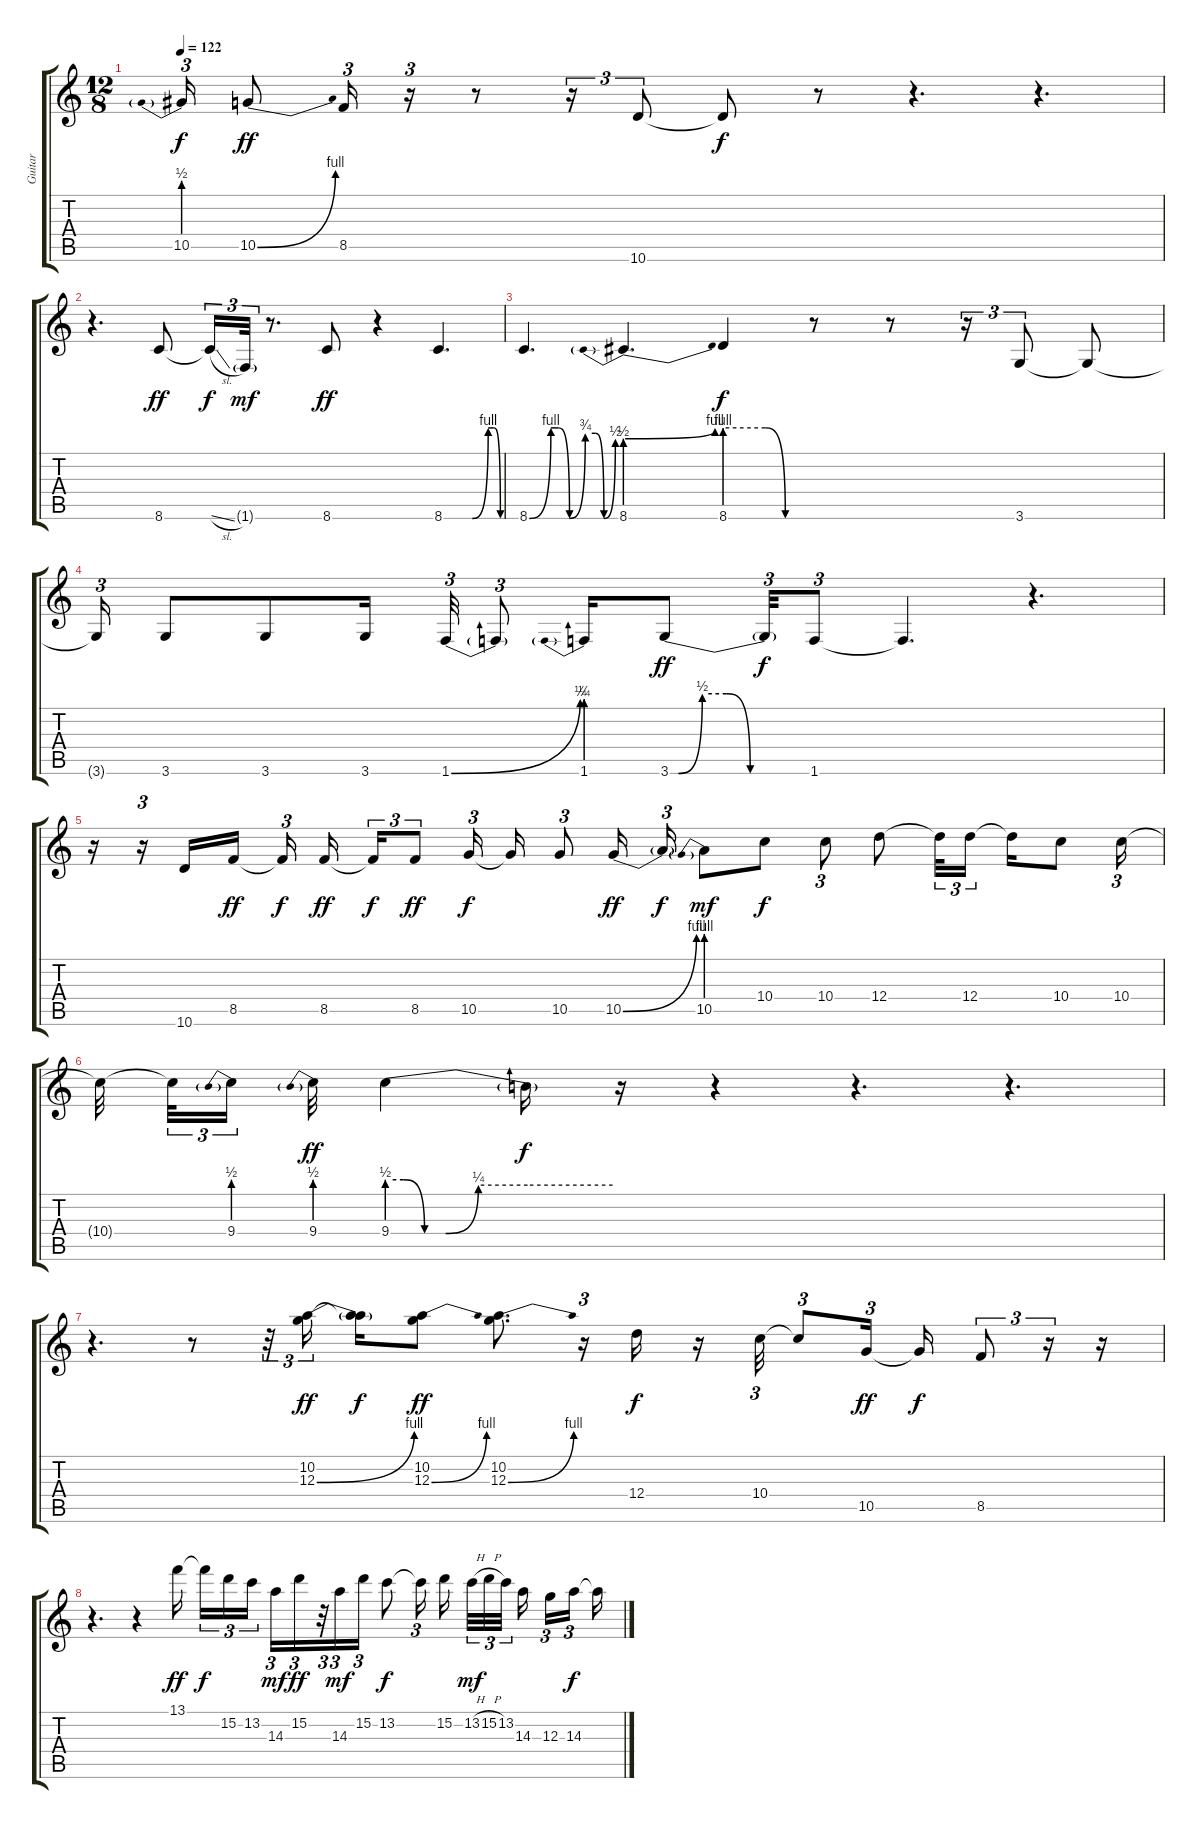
\track ("Guitar" "Guitar") {instrument overdrivenguitar}
\staff {score tabs}
\tuning (E4 B3 G3 D3 A2 E2) {hide}
\ts (12 8)
\tempo 122
\clef g2
\ks c
10.5{be (prebend 0 2 60 2) t}.16{tu (3 2) dy f} 10.5{be (bend 0 0 60 4)}.8{dy ff} 8.5.16{tu (3 2)} r.16{tu (3 2)} r.8 r.16{tu (3 2)} 10.6.8{tu (3 2)} 10.6{t}.8{dy f} r.8 r.4{d} r.4{d} |
r.4{d} 8.6.8{dy ff} 8.6{sl t}.16{tu (3 2) dy f} 1.6{g}.32{tu (3 2) dy mf} r.8{d} 8.6.8{dy ff} r.4 8.6{be (custom 0 0 30 0 47 4 53 4 60 0)}.4{d} |
8.6{be (custom 0 0 15 4 20 4 28 0 39 3 46 3 52 0 60 2)}.4{d} 8.6{be (prebendbend 0 2 60 4)}.4{d} 8.6{be (custom 0 4 30 4 45 0 60 0)}.4{dy f} r.8 r.8 r.16{tu (3 2)} 3.6.8{tu (3 2)} 3.6{t}.8 |
3.6{t}.16{tu (3 2)} 3.6.8 3.6.8 3.6.16 1.6{be (bend 0 0 60 1)}.32{tu (3 2)} 1.6{t}.8{tu (3 2)} 1.6{be (prebend 0 1 60 1)}.16 3.6{be (custom 0 0 5 0 20 2 35 2 50 0 60 0)}.8{dy ff} 3.6{be (hold 0 0 60 0) t}.32{tu (3 2) dy f} 1.6.8{tu (3 2) volume 4} 1.6{t}.4{d} r.4{d} |
r.16{volume 13} r.16{tu (3 2)} 10.6.16 8.5.16{dy ff beam splitsecondary} 8.5{t}.16{tu (3 2) dy f beam splitsecondary} 8.5.16{dy ff} 8.5{t}.16{tu (3 2) dy f} 8.5.8{tu (3 2) dy ff} 10.5.16{tu (3 2) dy f beam splitsecondary} 10.5{t}.16 10.5.8{tu (3 2)} 10.5{be (bend 0 0 60 4)}.16{dy ff} 10.5{t}.16{tu (3 2) dy f} 10.5{be (prebend 0 4 60 4)}.8{dy mf} 10.4.8{dy f} 10.4.8{tu (3 2)} 12.4.8 12.4{t}.32{tu (3 2)} 12.4.16{tu (3 2) beam splitsecondary} 12.4{t}.16 10.4.8 10.4.16{tu (3 2)} |
10.4{t}.32{beam splitsecondary} 10.4{t}.32{tu (3 2)} 9.4{be (prebend 0 2 60 2)}.16{tu (3 2) beam splitsecondary} 9.4{be (prebend 0 2 60 2)}.32{dy ff} 9.4{be (custom 0 2 7 2 16 0 25 0 39 1 60 1)}.4 9.4{be (hold 0 1 60 1) t}.16{dy f} r.16 r.4 r.4{d} r.4{d} |
r.4{d} r.8 r.32{tu (3 2)} (10.2 12.3{be (bend 0 0 60 4)}).16{tu (3 2) dy ff beam splitsecondary} (10.2{t} 12.3{t}).16{dy f} (10.2 12.3{be (bend 0 0 60 4)}).8{dy ff} (10.2 12.3{be (bend 0 0 60 4)}).8{d} r.16{tu (3 2)} 12.4.16{dy f} r.16 10.4.32{tu (3 2)} 10.4{t}.8{tu (3 2)} 10.5.16{tu (3 2) dy ff beam splitsecondary} 10.5{t}.16{dy f} 8.5.8{tu (3 2)} r.16{tu (3 2)} r.16 |
r.4{d} r.4 13.1.16{dy ff beam splitsecondary} 13.1{t}.16{tu (3 2) dy f} 15.2.16{tu (3 2)} 13.2.16{tu (3 2) beam splitsecondary} 14.3.16{tu (3 2) dy mf} 15.2.16{tu (3 2) dy ff} r.32{tu (3 2)} 14.3.16{tu (3 2) dy mf} 15.2.16{tu (3 2)} 13.2.8{dy f} 13.2{t}.16{tu (3 2) beam splitsecondary} 15.2.16{beam splitsecondary} 13.2{h}.32{tu (3 2) dy mf} 15.2{h}.32{tu (3 2)} 13.2.32{tu (3 2) beam splitsecondary} 14.3.16{beam splitsecondary} 12.3.16{tu (3 2)} 14.3.16{tu (3 2) dy f beam splitsecondary} 14.3{t}.16
